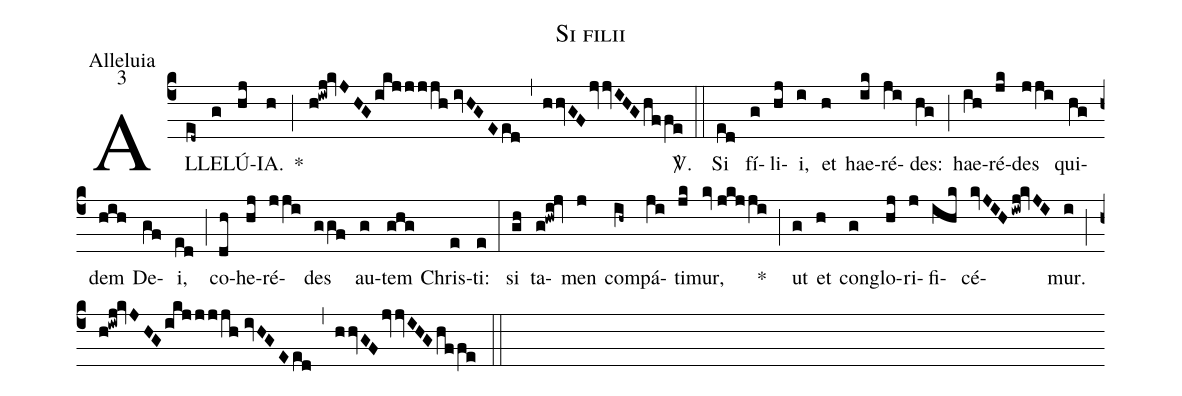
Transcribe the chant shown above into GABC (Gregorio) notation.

name:Si filii;
office-part:Alleluia;
mode:3;
%%
(c4) AL(ed~)LE(g)LÚ(hj)IA.(h) *(;) (h!iwj!kvJHG/ikjjjjh//ivHGE/ed) (,) (hhvGF/jvvIHG/hffe) <sp>V/</sp>.(::) Si(ed) fí(g)li(hj)i,(i) et(h) hae(ik)ré(ji)des:(hg) (;) hae(ih)ré(jk)des(jji) qui(hg)dem(hih) De(gf)i,(ed) (;) co(dh)he(hj)ré(jji)des(ggf) au(g)tem(ghg) Chris(e)ti:(e) (:) si(gh) ta(g!hwi!jv)men(j) com(ih~)pá(ji)ti(jk)mur,(kv//jkjji) *(;) ut(g) et(h) con(g)glo(hj)ri(j)fi(ihk)cé(kvJIH/iwj!kvJI)mur.(i) (;) (h!iwj!kvJHG/ikjjjjh//ivHGE/ed) (,) (hhvGF/jvvIHG/hffe) (::)
